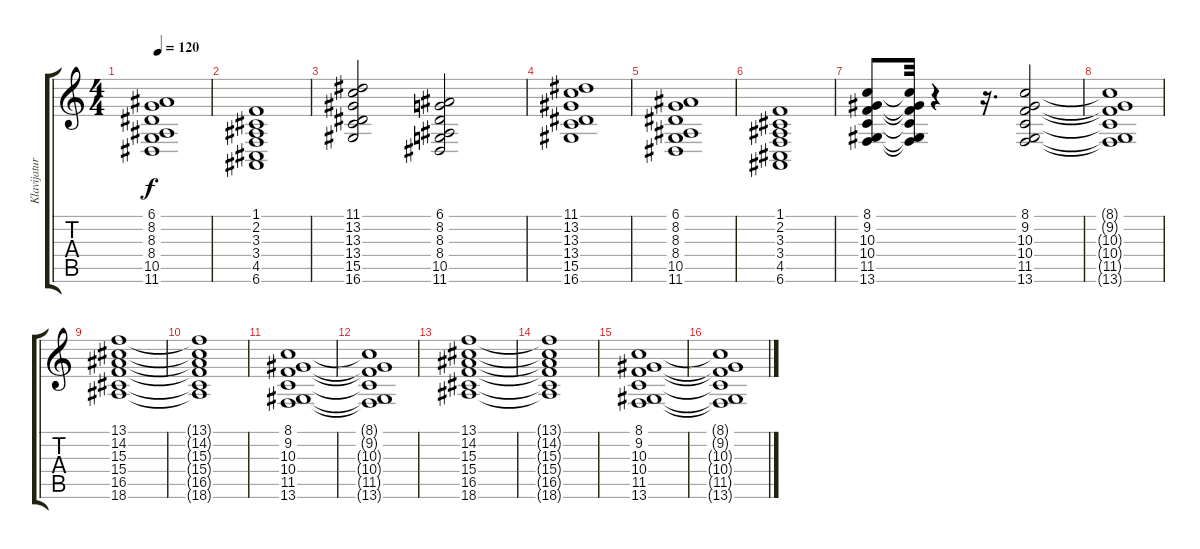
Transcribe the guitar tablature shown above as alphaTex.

\track ("Klavijature 1" "Klavijatur") {instrument pad2warm}
\staff {score tabs}
\tuning (E4 B3 G3 D3 A2 E2) {hide}
\ts (4 4)
\tempo 120
\clef g2
\ks c
(6.1 8.2 8.3 8.4 10.5 11.6).1{dy f} |
(1.1 2.2 3.3 3.4 4.5 6.6).1 |
(11.1 13.2 13.3 13.4 15.5 16.6).2 (6.1 8.2 8.3 8.4 10.5 11.6).2 |
(11.1 13.2 13.3 13.4 15.5 16.6).1 |
(6.1 8.2 8.3 8.4 10.5 11.6).1 |
(1.1 2.2 3.3 3.4 4.5 6.6).1 |
(8.1 9.2 10.3 10.4 11.5 13.6).8 (8.1{t} 9.2{t} 10.3{t} 10.4{t} 11.5{t} 13.6{t}).32 r.4 r.16{d} (8.1 9.2 10.3 10.4 11.5 13.6).2 |
(8.1{t} 9.2{t} 10.3{t} 10.4{t} 11.5{t} 13.6{t}).1 |
(13.1 14.2 15.3 15.4 16.5 18.6).1 |
(13.1{t} 14.2{t} 15.3{t} 15.4{t} 16.5{t} 18.6{t}).1 |
(8.1 9.2 10.3 10.4 11.5 13.6).1 |
(8.1{t} 9.2{t} 10.3{t} 10.4{t} 11.5{t} 13.6{t}).1 |
(13.1 14.2 15.3 15.4 16.5 18.6).1 |
(13.1{t} 14.2{t} 15.3{t} 15.4{t} 16.5{t} 18.6{t}).1 |
(8.1 9.2 10.3 10.4 11.5 13.6).1 |
(8.1{t} 9.2{t} 10.3{t} 10.4{t} 11.5{t} 13.6{t}).1
